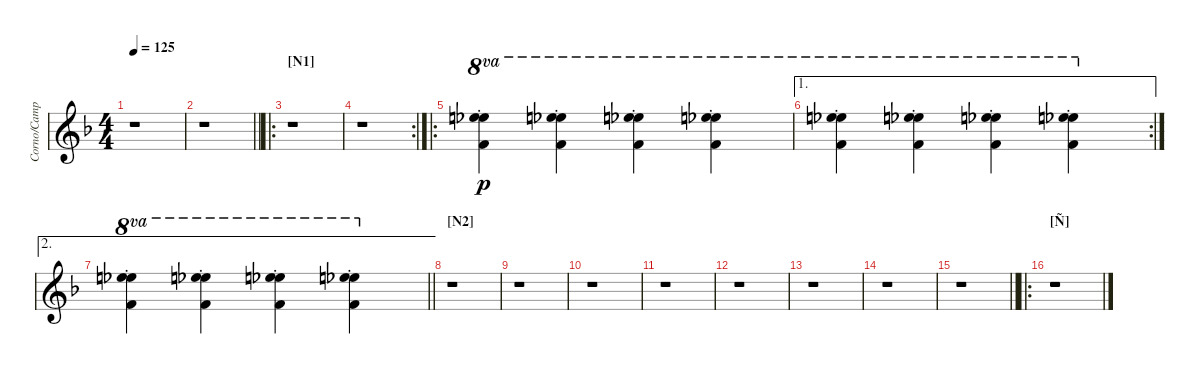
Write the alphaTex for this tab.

\track ("Corno/Campanas t./ Xilofono" "Corno/Camp") {instrument frenchhorn}
\staff {score}
\tuning (E4 B3 G3 D3 A2 E2) {hide}
\ts (4 4)
\tempo 125
\clef g2
\ks f
r.1{dy mp} |
\barLineRight lightlight
r.1 |
\ro
\section ("" "[N1]")
r.1 |
\rc 2
r.1 |
\ro
(23.1{st} 29.2{st} 22.3{st}).4{ot 8va dy p instrument xylophone} (23.1{st} 29.2{st} 22.3{st}).4{ot 8va} (23.1{st} 29.2{st} 22.3{st}).4{ot 8va} (23.1{st} 29.2{st} 22.3{st}).4{ot 8va} |
\ae 1
\rc 2
(23.1{st} 29.2{st} 22.3{st}).4{ot 8va} (23.1{st} 29.2{st} 22.3{st}).4{ot 8va} (23.1{st} 29.2{st} 22.3{st}).4{ot 8va} (23.1{st} 29.2{st} 22.3{st}).4{ot 8va} |
\ae 2
\barLineRight lightlight
(23.1{st} 29.2{st} 22.3{st}).4{ot 8va} (23.1{st} 29.2{st} 22.3{st}).4{ot 8va} (23.1{st} 29.2{st} 22.3{st}).4{ot 8va} (23.1{st} 29.2{st} 22.3{st}).4{ot 8va} |
\section ("" "[N2]")
r.1 |
r.1 |
r.1 |
r.1 |
r.1 |
r.1 |
r.1 |
\barLineRight lightlight
r.1 |
\ro
\section ("" "[Ñ]")
r.1
